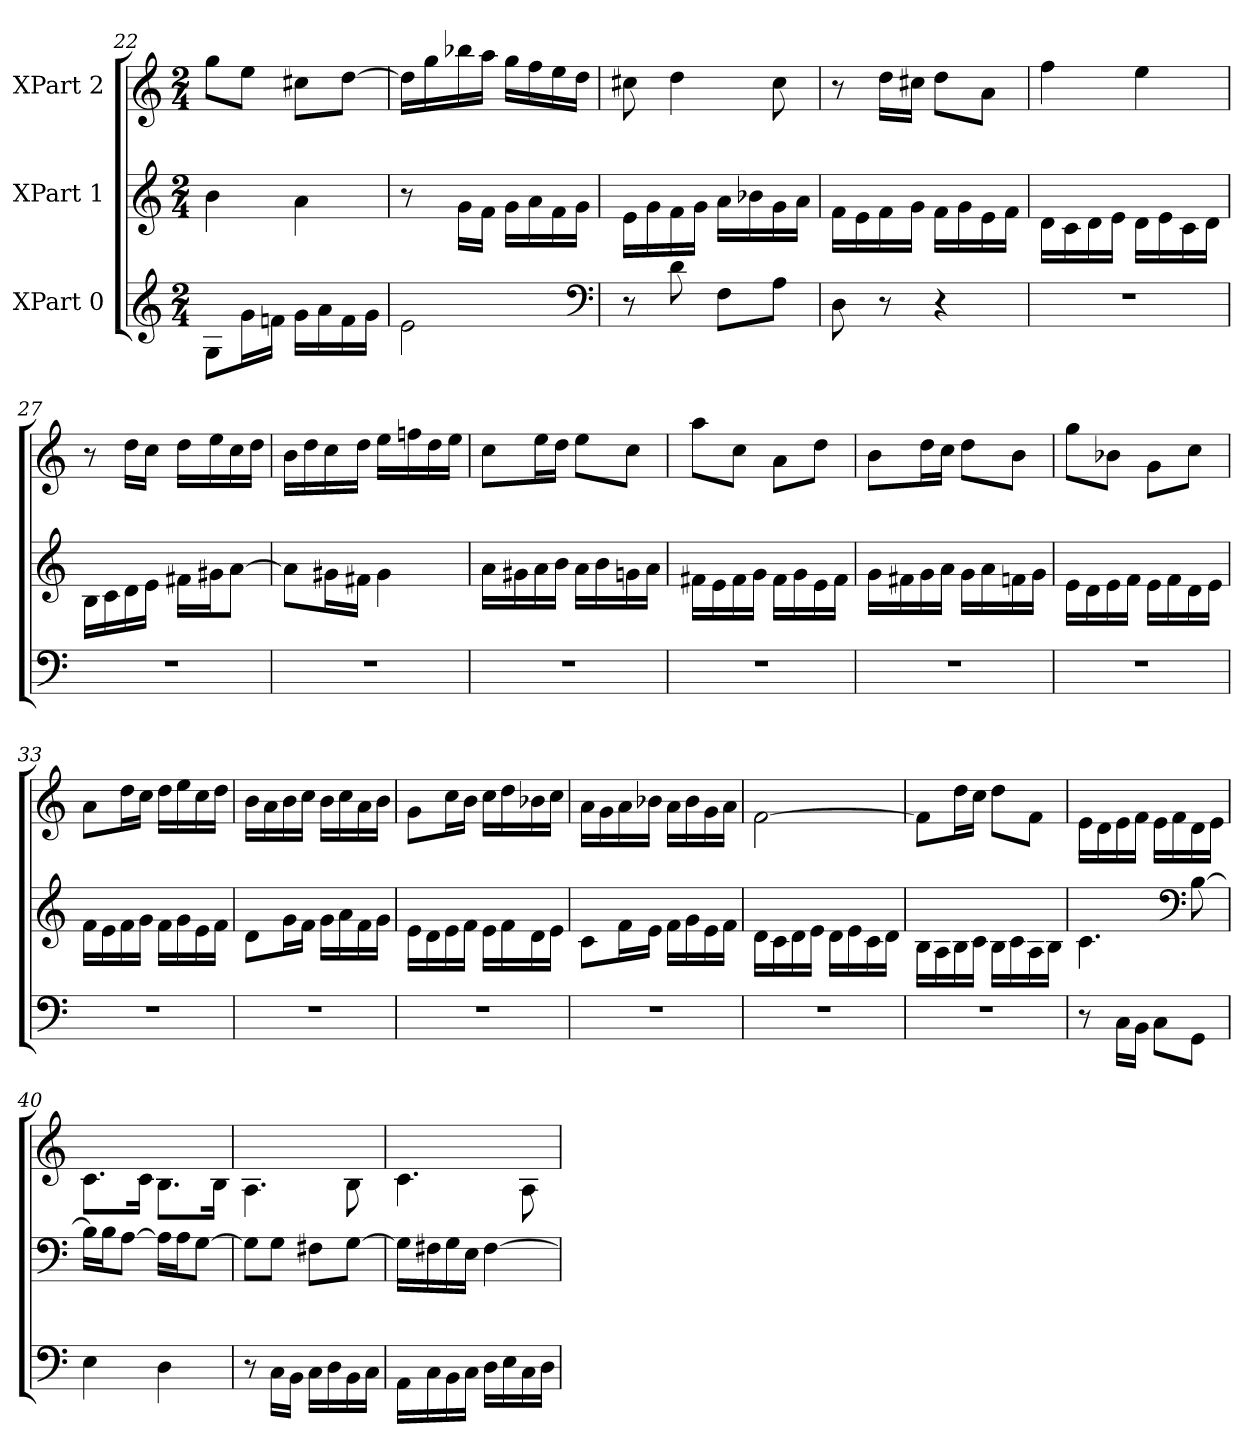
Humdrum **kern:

**kern	**kern	**kern
*part3	*part2	*part1
*staff3	*staff2	*staff1
*I"XPart 0	*I"XPart 1	*I"XPart 2
*clefG2	*clefG2	*clefG2
*k[]	*k[]	*k[]
*M2/4	*M2/4	*M2/4
=22	=22	=22
8G\L	4b\	8gg\L
16g\	.	8ee\J
16fn\J	.	.
16g\L	4a\	8cc#X\L
16a\	.	.
16f\	.	[8dd\J
16g\J	.	.
=23	=23	=23
2e\	8r	16dd\L]
.	.	16gg\
.	16g\L	16bb-X\
.	16f\J	16aa\J
.	16g\L	16gg\L
.	16a\	16ff\
.	16f\	16ee\
.	16g\J	16dd\J
*clefF4	*	*
=24	=24	=24
8r	16e\L	8cc#X\
.	16g\	.
8d\	16f\	4dd\
.	16g\J	.
8F\L	16a\L	.
.	16b-X\	.
8A\J	16g\	8cc#\
.	16a\J	.
=25	=25	=25
8D\	16f\L	8r
.	16e\	.
8r	16f\	16dd\L
.	16g\J	16cc#X\J
4r	16f\L	8dd\L
.	16g\	.
.	16e\	8a\J
.	16f\J	.
=26	=26	=26
2r	16d\L	4ff\
.	16c\	.
.	16d\	.
.	16e\J	.
.	16d\L	4ee\
.	16e\	.
.	16c\	.
.	16d\J	.
=27	=27	=27
2r	16B\L	8r
.	16c\	.
.	16d\	16dd\L
.	16e\J	16cc\J
.	16f#X\L	16dd\L
.	16g#X\	16ee\
.	[8a\J	16cc\
.	.	16dd\J
=28	=28	=28
2r	8a\L]	16b\L
.	.	16dd\
.	16g#X\	16cc\
.	16f#X\J	16dd\J
.	4g#\	16ee\L
.	.	16ffn\
.	.	16dd\
.	.	16ee\J
=29	=29	=29
2r	16a\L	8cc\L
.	16g#X\	.
.	16a\	16ee\
.	16b\J	16dd\J
.	16a\L	8ee\L
.	16b\	.
.	16gn\	8cc\J
.	16a\J	.
=30	=30	=30
2r	16f#X\L	8aa\L
.	16e\	.
.	16f#\	8cc\J
.	16g\J	.
.	16f#\L	8a\L
.	16g\	.
.	16e\	8dd\J
.	16f#\J	.
=31	=31	=31
2r	16g\L	8b\L
.	16f#X\	.
.	16g\	16dd\
.	16a\J	16cc\J
.	16g\L	8dd\L
.	16a\	.
.	16fn\	8b\J
.	16g\J	.
=32	=32	=32
2r	16e\L	8gg\L
.	16d\	.
.	16e\	8b-X\J
.	16f\J	.
.	16e\L	8g\L
.	16f\	.
.	16d\	8cc\J
.	16e\J	.
=33	=33	=33
2r	16f\L	8a\L
.	16e\	.
.	16f\	16dd\
.	16g\J	16cc\J
.	16f\L	16dd\L
.	16g\	16ee\
.	16e\	16cc\
.	16f\J	16dd\J
=34	=34	=34
2r	8d\L	16b\L
.	.	16a\
.	16g\	16b\
.	16f\J	16cc\J
.	16g\L	16b\L
.	16a\	16cc\
.	16f\	16a\
.	16g\J	16b\J
=35	=35	=35
2r	16e\L	8g\L
.	16d\	.
.	16e\	16cc\
.	16f\J	16b\J
.	16e\L	16cc\L
.	16f\	16dd\
.	16d\	16b-X\
.	16e\J	16cc\J
=36	=36	=36
2r	8c\L	16a\L
.	.	16g\
.	16f\	16a\
.	16e\J	16b-X\J
.	16f\L	16a\L
.	16g\	16b-\
.	16e\	16g\
.	16f\J	16a\J
=37	=37	=37
2r	16d\L	[2f\
.	16c\	.
.	16d\	.
.	16e\J	.
.	16d\L	.
.	16e\	.
.	16c\	.
.	16d\J	.
=38	=38	=38
2r	16B\L	8f\L]
.	16A\	.
.	16B\	16dd\
.	16c\J	16cc\J
.	16B\L	8dd\L
.	16c\	.
.	16A\	8f\J
.	16B\J	.
=39	=39	=39
8r	4.c\	16e\L
.	.	16d\
16C\L	.	16e\
16BB\J	.	16f\J
8C\L	.	16e\L
.	.	16f\
*	*clefF4	*
8GG\J	[8B\	16d\
.	.	16e\J
=40	=40	=40
4E\	16B\L]	8.c\L
.	16B\	.
.	[8A\J	.
.	.	16c\J
4D\	16A\L]	8.B\L
.	16A\	.
.	[8G\J	.
.	.	16B\J
=41	=41	=41
8r	8G\L]	4.A\
16C\L	8G\J	.
16BB\J	.	.
16C\L	8F#X\L	.
16D\	.	.
16BB\	[8G\J	8B\
16C\J	.	.
=42	=42	=42
16AA\L	16G\L]	4.c\
16C\	16F#X\	.
16BB\	16G\	.
16C\J	16E\J	.
16D\L	[4F#\	.
16E\	.	.
16C\	.	8A\
16D\J	.	.
=	=	=
*-	*-	*-
